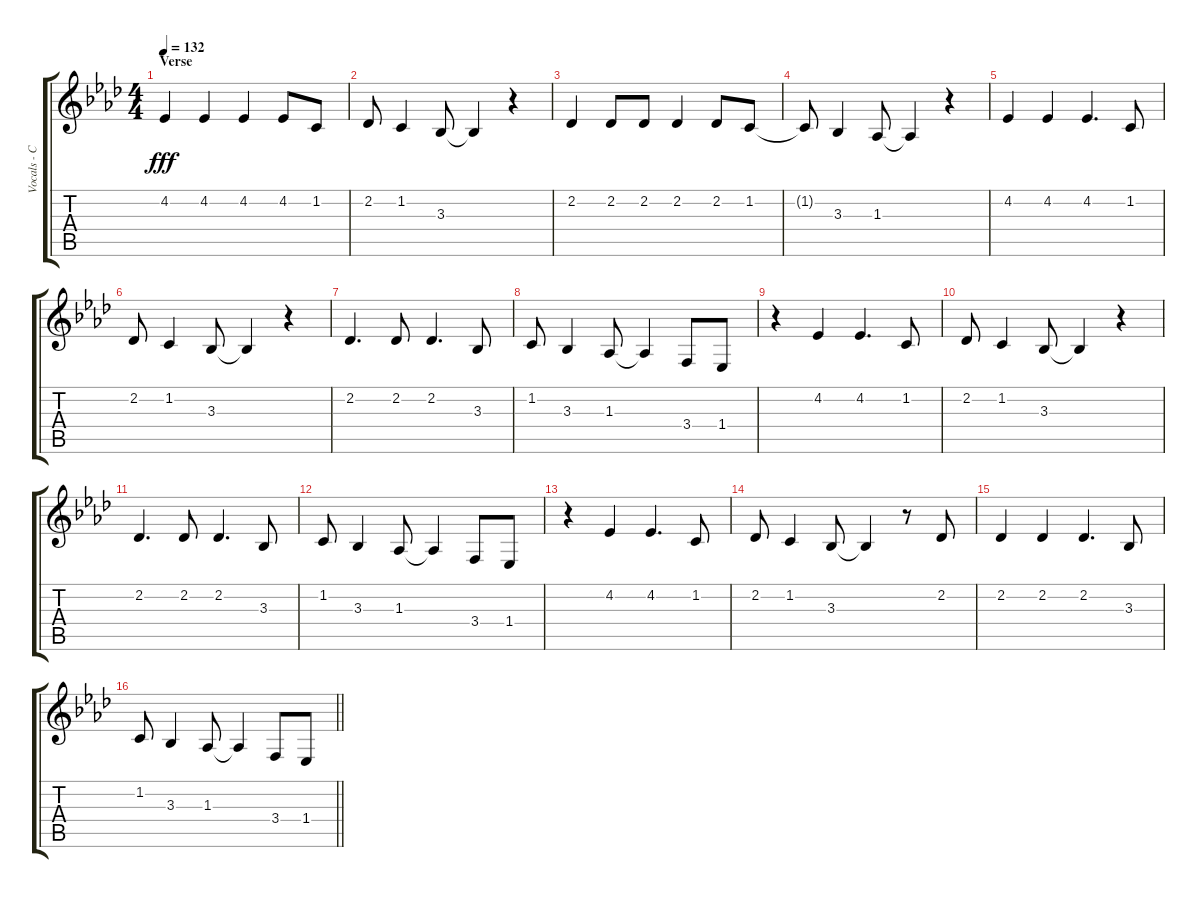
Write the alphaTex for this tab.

\track ("Vocals - Chris (backup vocals - Will)" "Vocals - C") {instrument synthbrass2}
\staff {score tabs}
\tuning (E4 B3 G3 D3 A2 E2) {hide}
\ts (4 4)
\section ("" "Verse")
\tempo 132
\clef g2
\ks ab
4.2.4{dy fff} 4.2.4 4.2.4 4.2.8 1.2.8 |
2.2.8 1.2.4 3.3.8 3.3{t}.4 r.4 |
2.2.4 2.2.8 2.2.8 2.2.4 2.2.8 1.2.8 |
1.2{t}.8 3.3.4 1.3.8 1.3{t}.4 r.4 |
4.2.4 4.2.4 4.2.4{d} 1.2.8 |
2.2.8 1.2.4 3.3.8 3.3{t}.4 r.4 |
2.2.4{d} 2.2.8 2.2.4{d} 3.3.8 |
1.2.8 3.3.4 1.3.8 1.3{t}.4 3.4.8 1.4.8 |
r.4 4.2.4 4.2.4{d} 1.2.8 |
2.2.8 1.2.4 3.3.8 3.3{t}.4 r.4 |
2.2.4{d} 2.2.8 2.2.4{d} 3.3.8 |
1.2.8 3.3.4 1.3.8 1.3{t}.4 3.4.8 1.4.8 |
r.4 4.2.4 4.2.4{d} 1.2.8 |
2.2.8 1.2.4 3.3.8 3.3{t}.4 r.8 2.2.8 |
2.2.4 2.2.4 2.2.4{d} 3.3.8 |
\barLineRight lightlight
1.2.8 3.3.4 1.3.8 1.3{t}.4 3.4.8 1.4.8
